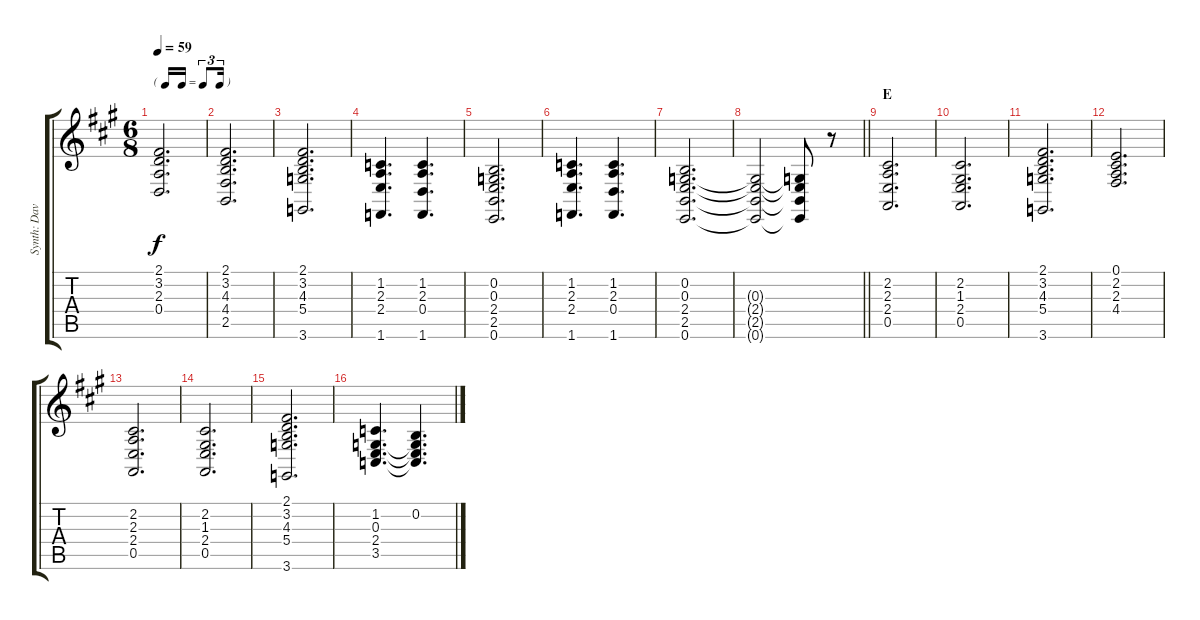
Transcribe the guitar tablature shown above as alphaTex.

\track ("Synth: David Gilmour" "Synth: Dav") {instrument synthstrings1}
\staff {score tabs}
\tuning (E4 B3 G3 D3 A2 E2) {hide}
\ts (6 8)
\tf triplet16th
\tempo 59
\clef g2
\ks a
(2.1 3.2 2.3 0.4).2{d dy f} |
(2.1 3.2 4.3 4.4 2.5).2{d} |
(2.1 3.2 4.3 5.4 3.6).2{d} |
(1.2 2.3 2.4 1.6).4{d} (1.2 2.3 0.4 1.6).4{d} |
(0.2 0.3 2.4 2.5 0.6).2{d} |
(1.2 2.3 2.4 1.6).4{d} (1.2 2.3 0.4 1.6).4{d} |
(0.2 0.3 2.4 2.5 0.6).2{d} |
\barLineRight lightlight
(0.3{t} 2.4{t} 2.5{t} 0.6{t}).2 (0.3{t} 2.4{t} 2.5{t} 0.6{t}).8 r.8 |
\section ("" "E")
(2.2 2.3 2.4 0.5).2{d} |
(2.2 1.3 2.4 0.5).2{d} |
(2.1 3.2 4.3 5.4 3.6).2{d} |
(0.1 2.2 2.3 4.4).2{d} |
(2.2 2.3 2.4 0.5).2{d} |
(2.2 1.3 2.4 0.5).2{d} |
(2.1 3.2 4.3 5.4 3.6).2{d} |
(1.2 0.3 2.4 3.5).4{d} (0.2 0.3{t} 2.4{t} 3.5{t}).4{d}
